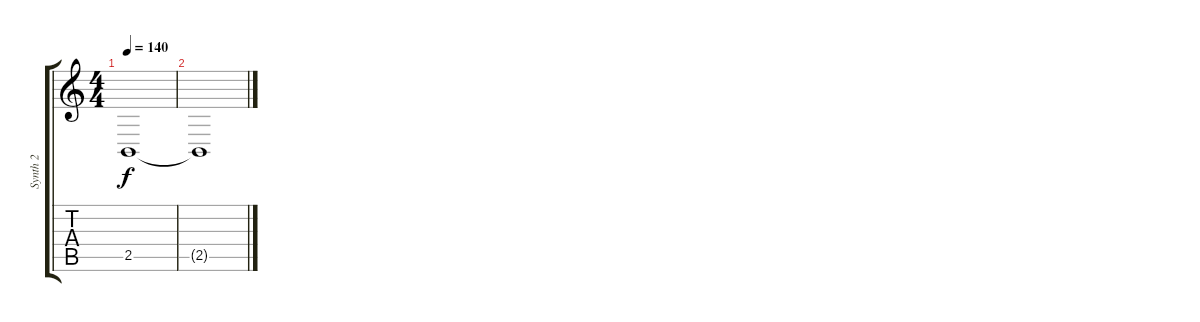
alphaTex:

\track ("Synth 2" "Synth 2") {instrument lead2sawtooth}
\staff {score tabs}
\tuning (E4 B3 G3 D3 A2 E2) {hide}
\ts (4 4)
\tempo 140
\clef g2
\ks c
2.5{t}.1{dy f} |
2.5{t}.1
